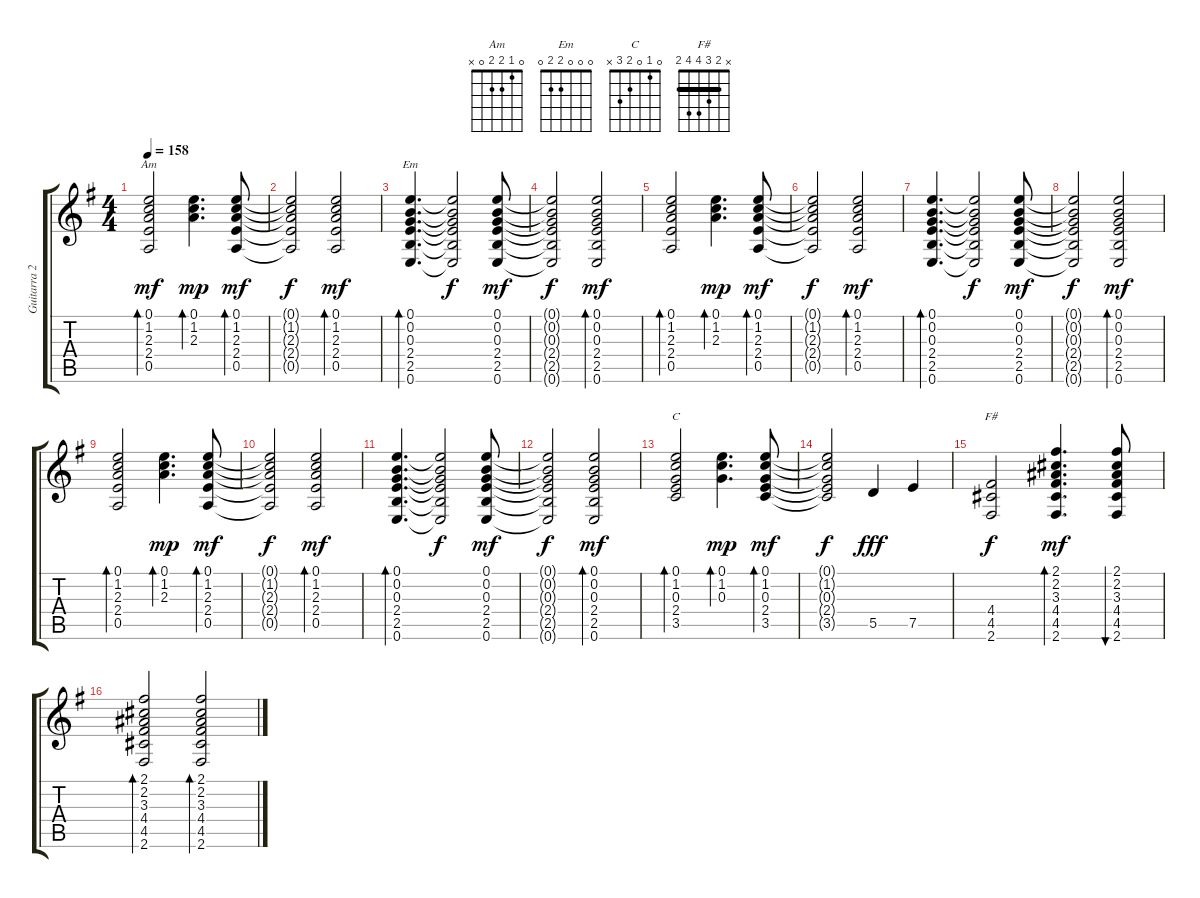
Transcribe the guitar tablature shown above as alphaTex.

\track ("Guitarra 2" "Guitarra 2") {instrument acousticguitarsteel}
\staff {score tabs}
\tuning (E4 B3 G3 D3 A2 E2) {hide}
\chord ("Am" 0 1 2 2 0 x)
\chord ("Em" 0 0 0 2 2 0)
\chord ("C" 0 1 0 2 3 x)
\chord ("F#" x 2 3 4 4 2) {barre 2}
\ts (4 4)
\tempo 158
\clef g2
\ks g
(0.1 1.2 2.3 2.4 0.5).2{bd 30 ch "Am" dy mf} (0.1 1.2 2.3).4{d bd 30 dy mp} (0.1 1.2 2.3 2.4 0.5).8{bd 30 dy mf} |
(0.1{t} 1.2{t} 2.3{t} 2.4{t} 0.5{t}).2{dy f} (0.1 1.2 2.3 2.4 0.5).2{bd 30 dy mf} |
(0.1 0.2 0.3 2.4 2.5 0.6).4{d bd 240 ch "Em"} (0.1{t} 0.2{t} 0.3{t} 2.4{t} 2.5{t} 0.6{t}).2{dy f} (0.1 0.2 0.3 2.4 2.5 0.6).8{dy mf} |
(0.1{t} 0.2{t} 0.3{t} 2.4{t} 2.5{t} 0.6{t}).2{dy f} (0.1 0.2 0.3 2.4 2.5 0.6).2{bd 30 dy mf} |
(0.1 1.2 2.3 2.4 0.5).2{bd 30} (0.1 1.2 2.3).4{d bd 30 dy mp} (0.1 1.2 2.3 2.4 0.5).8{bd 30 dy mf} |
(0.1{t} 1.2{t} 2.3{t} 2.4{t} 0.5{t}).2{dy f} (0.1 1.2 2.3 2.4 0.5).2{bd 30 dy mf} |
(0.1 0.2 0.3 2.4 2.5 0.6).4{d bd 240} (0.1{t} 0.2{t} 0.3{t} 2.4{t} 2.5{t} 0.6{t}).2{dy f} (0.1 0.2 0.3 2.4 2.5 0.6).8{dy mf} |
(0.1{t} 0.2{t} 0.3{t} 2.4{t} 2.5{t} 0.6{t}).2{dy f} (0.1 0.2 0.3 2.4 2.5 0.6).2{bd 30 dy mf} |
(0.1 1.2 2.3 2.4 0.5).2{bd 30} (0.1 1.2 2.3).4{d bd 30 dy mp} (0.1 1.2 2.3 2.4 0.5).8{bd 30 dy mf} |
(0.1{t} 1.2{t} 2.3{t} 2.4{t} 0.5{t}).2{dy f} (0.1 1.2 2.3 2.4 0.5).2{bd 30 dy mf} |
(0.1 0.2 0.3 2.4 2.5 0.6).4{d bd 240} (0.1{t} 0.2{t} 0.3{t} 2.4{t} 2.5{t} 0.6{t}).2{dy f} (0.1 0.2 0.3 2.4 2.5 0.6).8{dy mf} |
(0.1{t} 0.2{t} 0.3{t} 2.4{t} 2.5{t} 0.6{t}).2{dy f} (0.1 0.2 0.3 2.4 2.5 0.6).2{bd 30 dy mf} |
(0.1 1.2 0.3 2.4 3.5).2{bd 60 ch "C"} (0.1 1.2 0.3).4{d bd 30 dy mp} (0.1 1.2 0.3 2.4 3.5).8{bd 30 dy mf} |
(0.1{t} 1.2{t} 0.3{t} 2.4{t} 3.5{t}).2{dy f} 5.5.4{dy fff} 7.5.4 |
(4.4 4.5 2.6).2{ch "F#" dy f} (2.1 2.2 3.3 4.4 4.5 2.6).4{d bd 60 dy mf} (2.1 2.2 3.3 4.4 4.5 2.6).8{bu 60} |
(2.1 2.2 3.3 4.4 4.5 2.6).2{bd 60} (2.1 2.2 3.3 4.4 4.5 2.6).2{bd 60}
